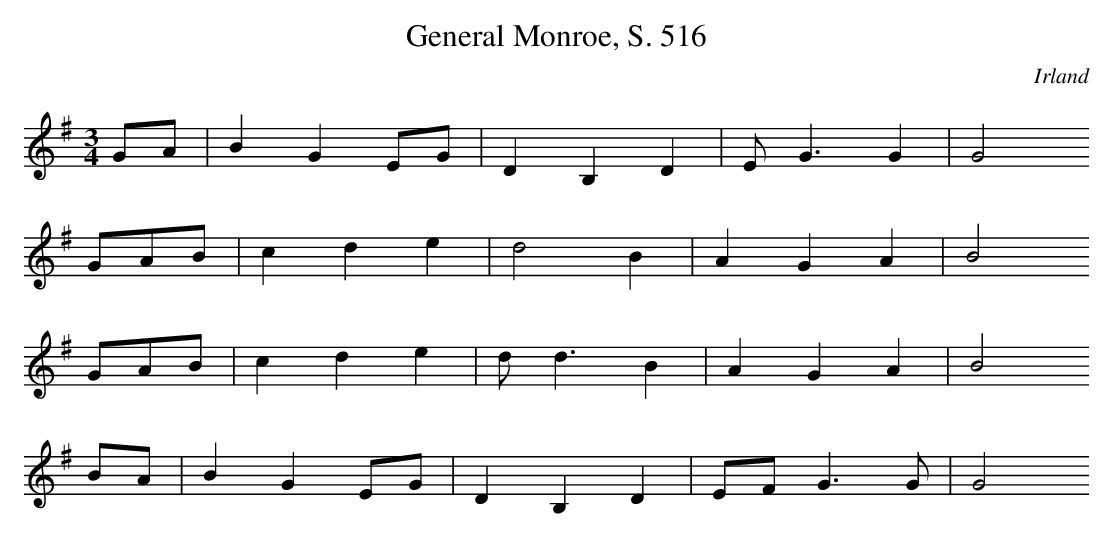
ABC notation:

X:1
T: General Monroe, S. 516
O: Irland
M: 3/4
L: 1/8
K: G
GA | B2G2EG | D2B,2D2 | EG3G2 | G4
GAB | c2d2e2 | d4B2 | A2G2A2 | B4
GAB | c2d2e2 | dd3B2 | A2G2A2 | B4
BA | B2G2EG | D2B,2D2 | EFG3G | G4
